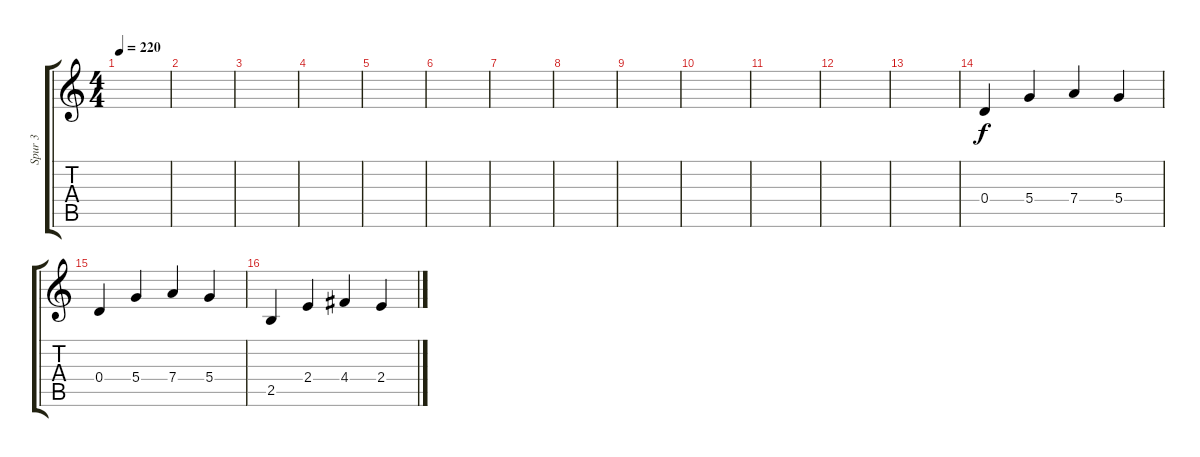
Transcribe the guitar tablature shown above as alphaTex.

\track ("Spur 3" "Spur 3") {instrument distortionguitar}
\staff {score tabs}
\tuning (E4 B3 G3 D3 A2 E2) {hide}
\ts (4 4)
\tempo 220
\clef g2
\ks c
|
|
|
|
|
|
|
|
|
|
|
|
|
0.4.4 5.4.4 7.4.4 5.4.4 |
0.4.4 5.4.4 7.4.4 5.4.4 |
2.5.4 2.4.4 4.4.4 2.4.4
